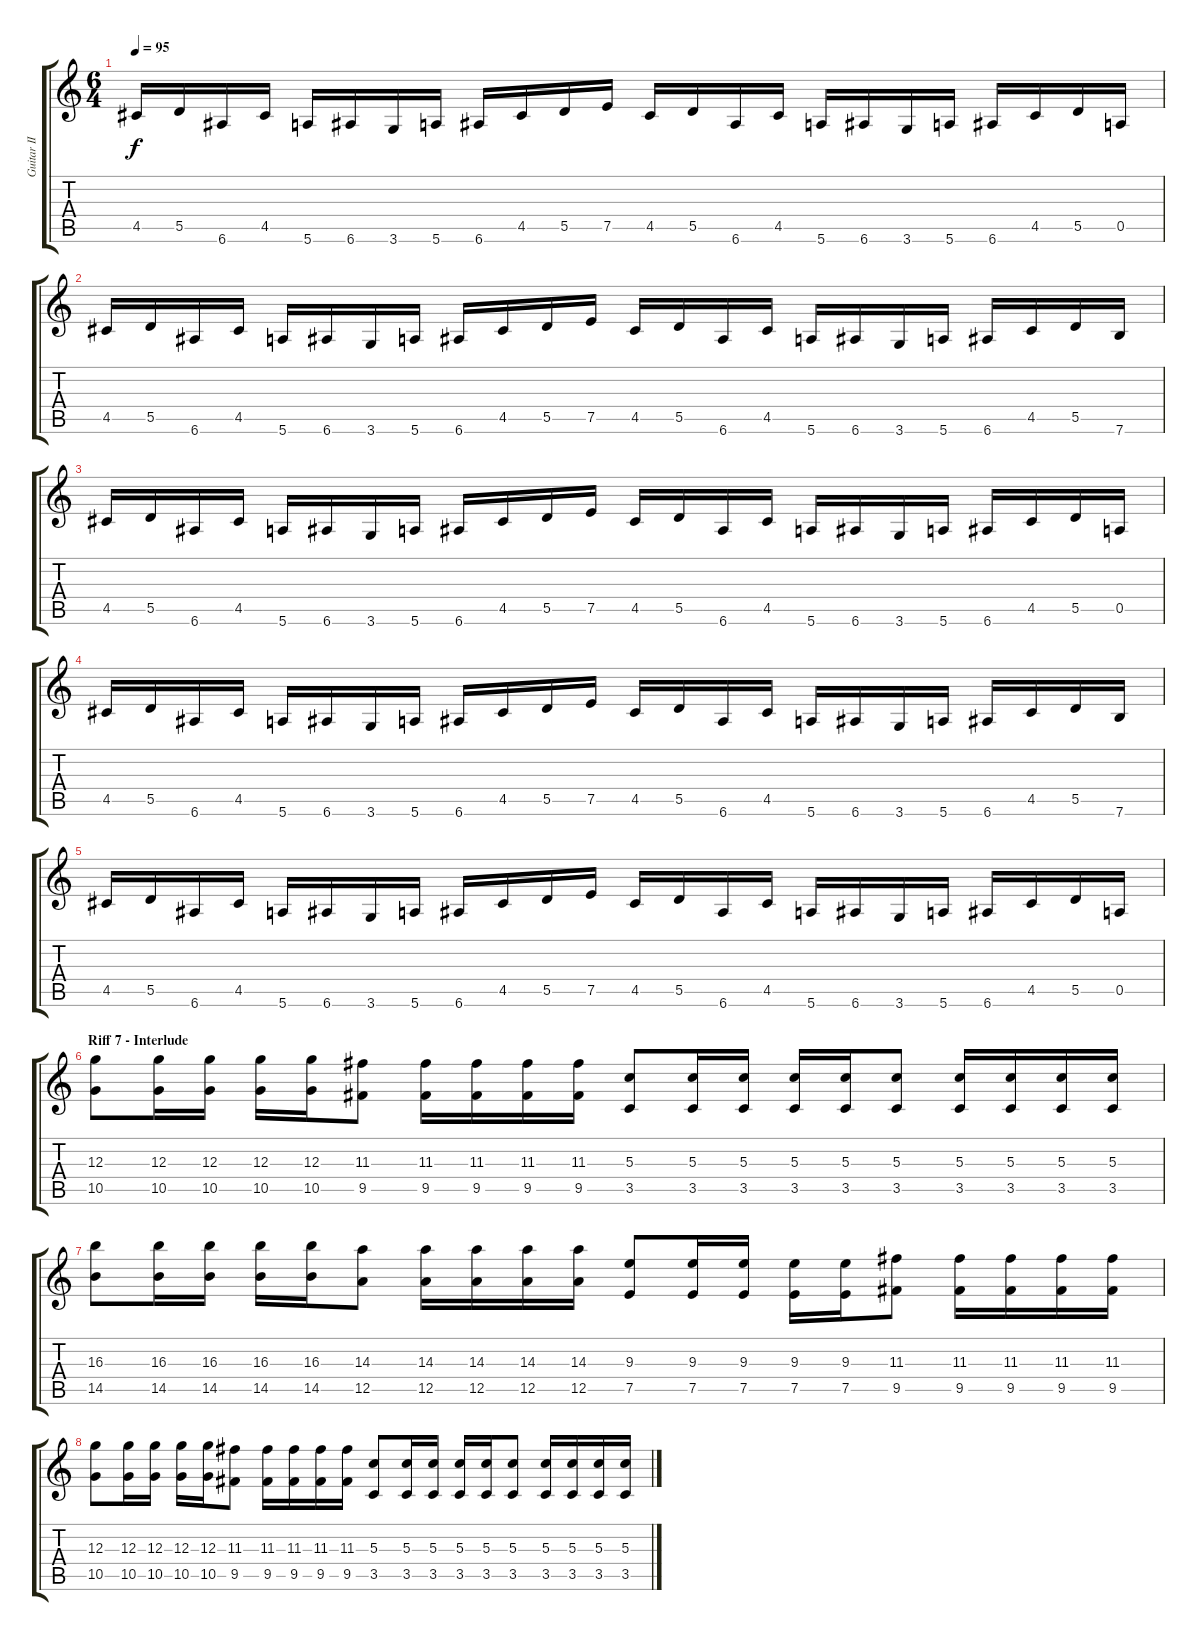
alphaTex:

\track ("Guitar II" "Guitar II") {instrument distortionguitar}
\staff {score tabs}
\tuning (E4 B3 G3 D3 A2 E2) {hide}
\ts (6 4)
\tempo 95
\clef g2
\ks c
4.5.16{dy f} 5.5.16 6.6.16 4.5.16 5.6.16 6.6.16 3.6.16 5.6.16 6.6.16 4.5.16 5.5.16 7.5.16 4.5.16 5.5.16 6.6.16 4.5.16 5.6.16 6.6.16 3.6.16 5.6.16 6.6.16 4.5.16 5.5.16 0.5.16 |
4.5.16 5.5.16 6.6.16 4.5.16 5.6.16 6.6.16 3.6.16 5.6.16 6.6.16 4.5.16 5.5.16 7.5.16 4.5.16 5.5.16 6.6.16 4.5.16 5.6.16 6.6.16 3.6.16 5.6.16 6.6.16 4.5.16 5.5.16 7.6.16 |
4.5.16 5.5.16 6.6.16 4.5.16 5.6.16 6.6.16 3.6.16 5.6.16 6.6.16 4.5.16 5.5.16 7.5.16 4.5.16 5.5.16 6.6.16 4.5.16 5.6.16 6.6.16 3.6.16 5.6.16 6.6.16 4.5.16 5.5.16 0.5.16 |
4.5.16 5.5.16 6.6.16 4.5.16 5.6.16 6.6.16 3.6.16 5.6.16 6.6.16 4.5.16 5.5.16 7.5.16 4.5.16 5.5.16 6.6.16 4.5.16 5.6.16 6.6.16 3.6.16 5.6.16 6.6.16 4.5.16 5.5.16 7.6.16 |
4.5.16 5.5.16 6.6.16 4.5.16 5.6.16 6.6.16 3.6.16 5.6.16 6.6.16 4.5.16 5.5.16 7.5.16 4.5.16 5.5.16 6.6.16 4.5.16 5.6.16 6.6.16 3.6.16 5.6.16 6.6.16 4.5.16 5.5.16 0.5.16 |
\section ("" "Riff 7 - Interlude")
(12.3 10.5).8 (12.3 10.5).16 (12.3 10.5).16 (12.3 10.5).16 (12.3 10.5).16 (11.3 9.5).8 (11.3 9.5).16 (11.3 9.5).16 (11.3 9.5).16 (11.3 9.5).16 (5.3 3.5).8 (5.3 3.5).16 (5.3 3.5).16 (5.3 3.5).16 (5.3 3.5).16 (5.3 3.5).8 (5.3 3.5).16 (5.3 3.5).16 (5.3 3.5).16 (5.3 3.5).16 |
(16.3 14.5).8 (16.3 14.5).16 (16.3 14.5).16 (16.3 14.5).16 (16.3 14.5).16 (14.3 12.5).8 (14.3 12.5).16 (14.3 12.5).16 (14.3 12.5).16 (14.3 12.5).16 (9.3 7.5).8 (9.3 7.5).16 (9.3 7.5).16 (9.3 7.5).16 (9.3 7.5).16 (11.3 9.5).8 (11.3 9.5).16 (11.3 9.5).16 (11.3 9.5).16 (11.3 9.5).16 |
(12.3 10.5).8 (12.3 10.5).16 (12.3 10.5).16 (12.3 10.5).16 (12.3 10.5).16 (11.3 9.5).8 (11.3 9.5).16 (11.3 9.5).16 (11.3 9.5).16 (11.3 9.5).16 (5.3 3.5).8 (5.3 3.5).16 (5.3 3.5).16 (5.3 3.5).16 (5.3 3.5).16 (5.3 3.5).8 (5.3 3.5).16 (5.3 3.5).16 (5.3 3.5).16 (5.3 3.5).16
